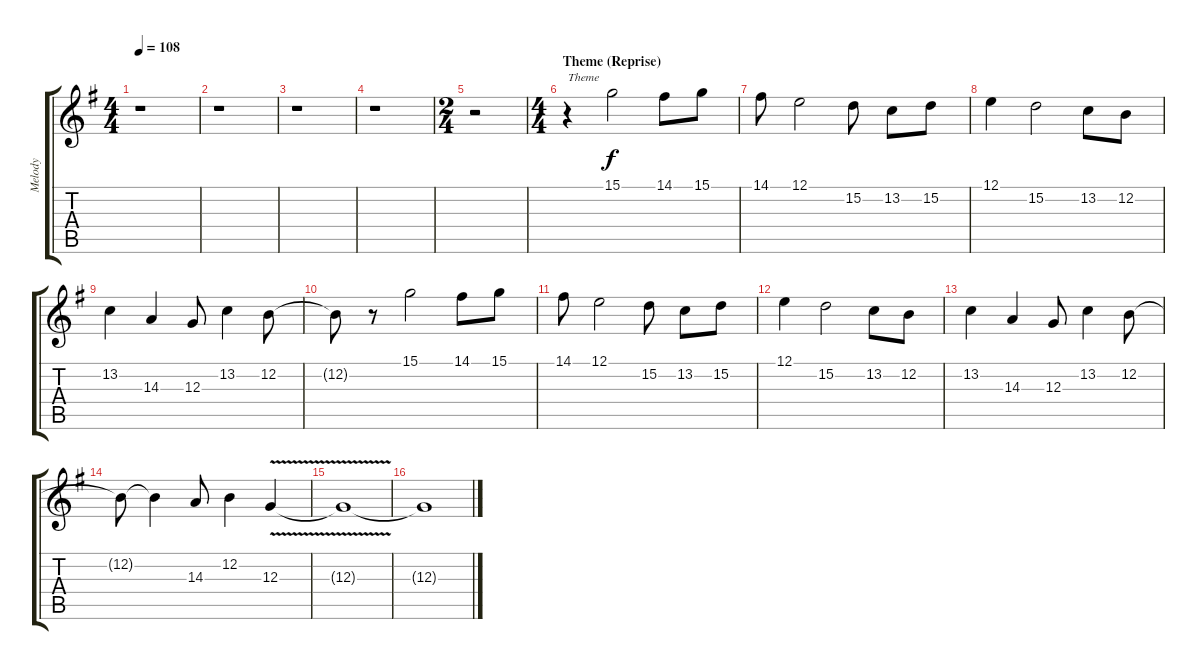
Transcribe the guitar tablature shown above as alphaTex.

\track ("Melody" "Melody") {instrument flute}
\staff {score tabs}
\tuning (E4 B3 G3 D3 A2 E2) {hide}
\ts (4 4)
\tempo 108
\clef g2
\ks g
r.1{dy f} |
r.1 |
r.1 |
r.1 |
\ts (2 4)
r.2 |
\ts (4 4)
\section ("" "Theme (Reprise)")
r.4{txt "Theme"} 15.1.2 14.1.8 15.1.8 |
14.1.8 12.1.2 15.2.8 13.2.8 15.2.8 |
12.1.4 15.2.2 13.2.8 12.2.8 |
13.2.4 14.3.4 12.3.8 13.2.4 12.2.8 |
12.2{t}.8 r.8 15.1.2 14.1.8 15.1.8 |
14.1.8 12.1.2 15.2.8 13.2.8 15.2.8 |
12.1.4 15.2.2 13.2.8 12.2.8 |
13.2.4 14.3.4 12.3.8 13.2.4 12.2.8 |
12.2{t}.8 12.2{t}.4 14.3.8 12.2.4 12.3{v}.4 |
12.3{t}.1{volume 0} |
12.3{t}.1
